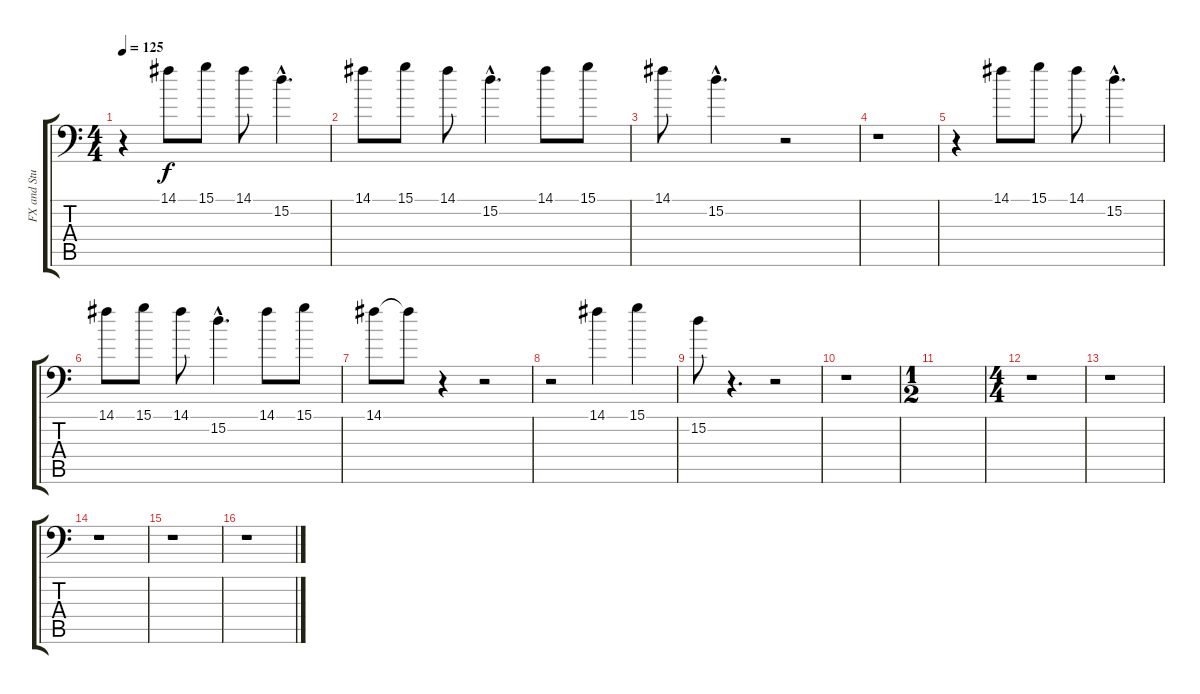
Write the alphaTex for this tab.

\track ("FX and Stuff" "FX and Stu") {instrument synthbrass2}
\staff {score tabs}
\tuning (E4 B3 G3 D2 A1 E1) {hide}
\ts (4 4)
\tempo 125
\clef f4
\ks c
r.4{dy f volume 9 instrument pad4choir} 14.1.8 15.1.8 14.1.8 15.2{hac}.4{d} |
14.1.8 15.1.8 14.1.8 15.2{hac}.4{d} 14.1.8 15.1.8 |
14.1.8 15.2{hac}.4{d} r.2 |
r.1 |
r.4 14.1.8 15.1.8 14.1.8 15.2{hac}.4{d} |
14.1.8 15.1.8 14.1.8 15.2{hac}.4{d} 14.1.8 15.1.8 |
14.1.8 14.1{t}.8 r.4 r.2 |
r.2 14.1.4 15.1.4 |
15.2.8 r.4{d} r.2 |
r.1 |
\ts (1 2)
|
\ts (4 4)
r.1 |
r.1 |
r.1 |
r.1 |
r.1
